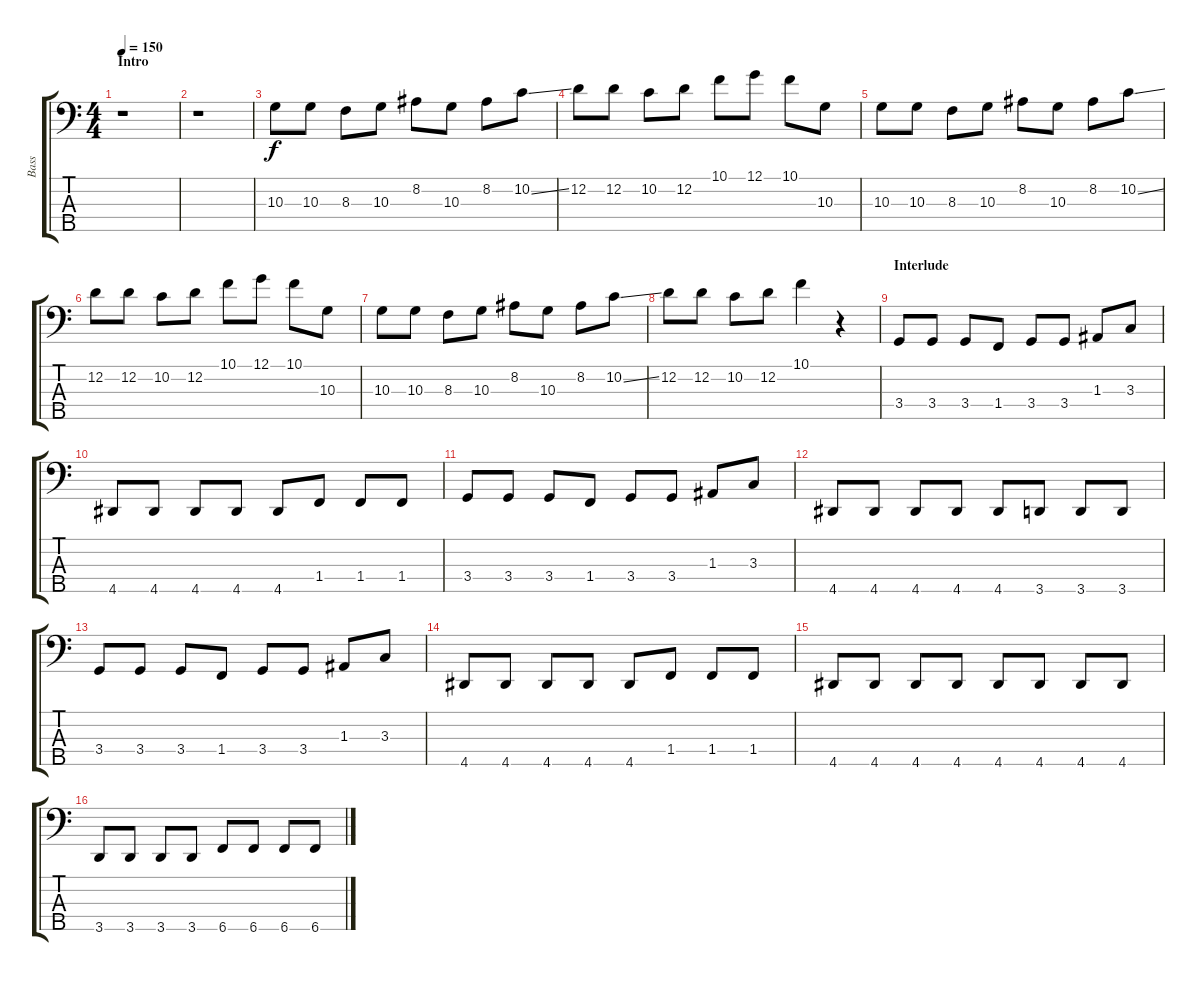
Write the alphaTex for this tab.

\track ("Bass" "Bass") {instrument electricbasspick}
\staff {score tabs}
\tuning (G2 D2 A1 E1 B0) {hide}
\ts (4 4)
\section ("" "Intro")
\tempo 150
\clef f4
\ks c
r.1{dy f instrument electricbasspick} |
r.1 |
10.3.8 10.3.8 8.3.8 10.3.8 8.2.8 10.3.8 8.2.8 10.2{ss}.8 |
12.2.8 12.2.8 10.2.8 12.2.8 10.1.8 12.1.8 10.1.8 10.3.8 |
10.3.8 10.3.8 8.3.8 10.3.8 8.2.8 10.3.8 8.2.8 10.2{ss}.8 |
12.2.8 12.2.8 10.2.8 12.2.8 10.1.8 12.1.8 10.1.8 10.3.8 |
10.3.8 10.3.8 8.3.8 10.3.8 8.2.8 10.3.8 8.2.8 10.2{ss}.8 |
12.2.8 12.2.8 10.2.8 12.2.8 10.1.4 r.4 |
\section ("" "Interlude")
3.4.8 3.4.8 3.4.8 1.4.8 3.4.8 3.4.8 1.3.8 3.3.8 |
4.5.8 4.5.8 4.5.8 4.5.8 4.5.8 1.4.8 1.4.8 1.4.8 |
3.4.8 3.4.8 3.4.8 1.4.8 3.4.8 3.4.8 1.3.8 3.3.8 |
4.5.8 4.5.8 4.5.8 4.5.8 4.5.8 3.5.8 3.5.8 3.5.8 |
3.4.8 3.4.8 3.4.8 1.4.8 3.4.8 3.4.8 1.3.8 3.3.8 |
4.5.8 4.5.8 4.5.8 4.5.8 4.5.8 1.4.8 1.4.8 1.4.8 |
4.5.8 4.5.8 4.5.8 4.5.8 4.5.8 4.5.8 4.5.8 4.5.8 |
3.5.8 3.5.8 3.5.8 3.5.8 6.5.8 6.5.8 6.5.8 6.5.8
